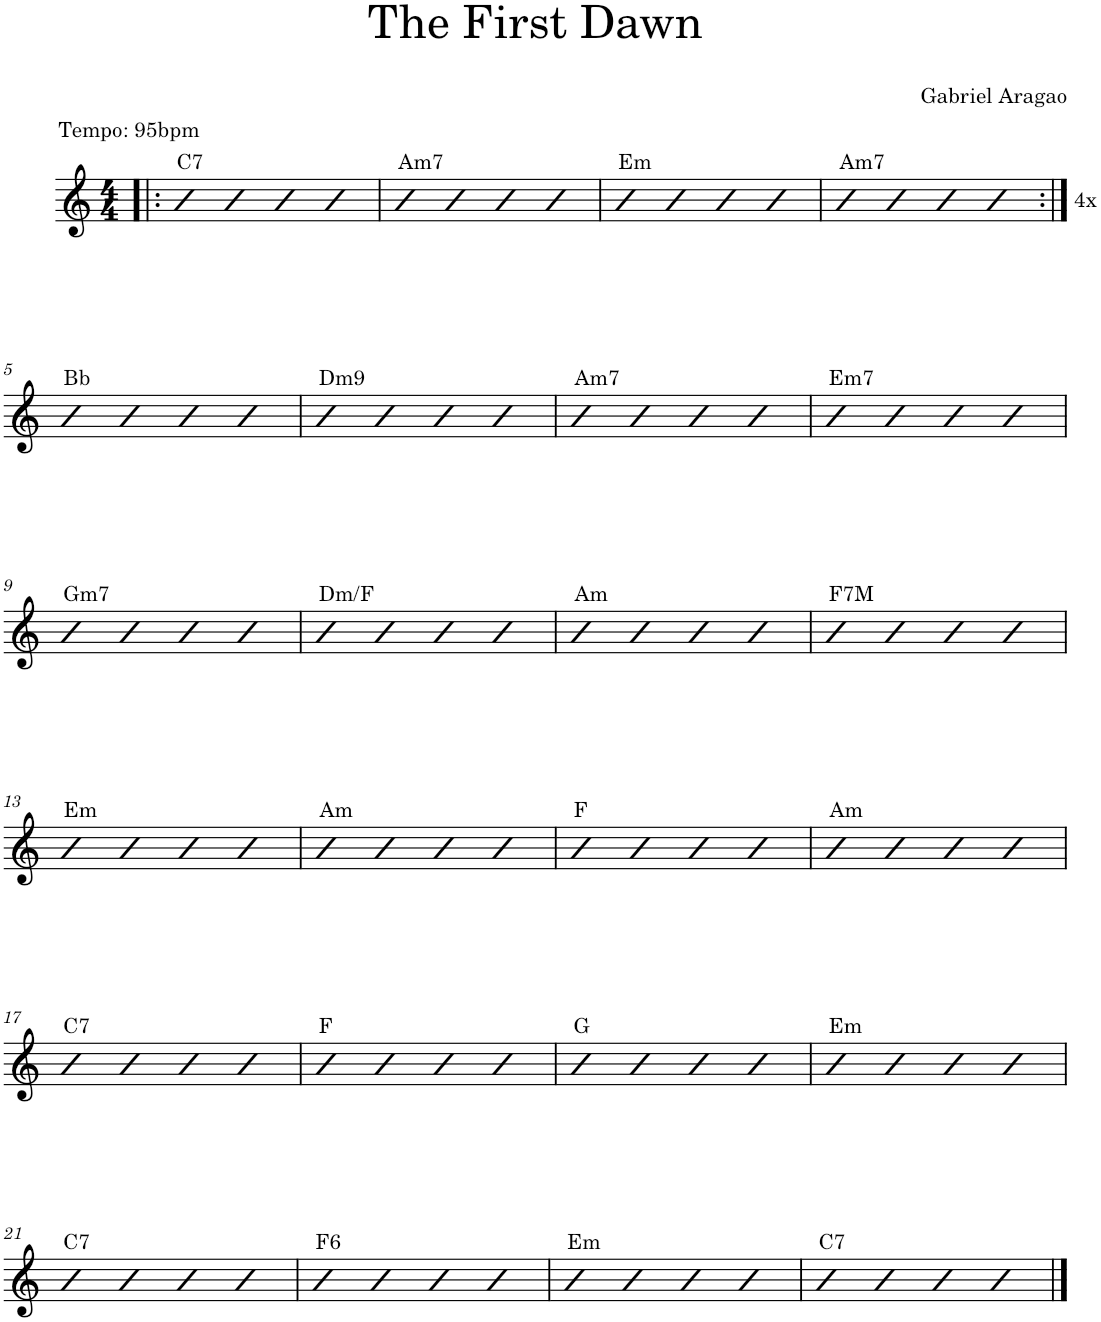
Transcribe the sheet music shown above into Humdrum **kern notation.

**kern
*part1
*staff1
*I"Piano
*I'Pno.
*clefG2
*k[]
*M4/4
=1!|:
!LO:TX:a:t=C7
4b
!LO:TX:a:t=Tempo&colon; 95bpm
4b
4b
4b
=2
!LO:TX:a:t=Am7
4b
4b
4b
4b
=3
!LO:TX:a:t=Em
4b
4b
4b
4b
=4
!LO:TX:a:t=Am7
4b
4b
4b
!LO:TX:a:t=4x
4b
!!LO:LB:g=z
=5:|!
!LO:TX:a:t=Bb
4b
4b
4b
4b
=6
!LO:TX:a:t=Dm9
4b
4b
4b
4b
=7
!LO:TX:a:t=Am7
4b
4b
4b
4b
=8
!LO:TX:a:t=Em7
4b
4b
4b
4b
!!LO:LB:g=z
=9
!LO:TX:a:t=Gm7
4b
4b
4b
4b
=10
!LO:TX:a:t=Dm/F
4b
4b
4b
4b
=11
!LO:TX:a:t=Am
4b
4b
4b
4b
=12
!LO:TX:a:t=F7M
4b
4b
4b
4b
!!LO:LB:g=z
=13
!LO:TX:a:t=Em
4b
4b
4b
4b
=14
!LO:TX:a:t=Am
4b
4b
4b
4b
=15
!LO:TX:a:t=F
4b
4b
4b
4b
=16
!LO:TX:a:t=Am
4b
4b
4b
4b
!!LO:LB:g=z
=17
!LO:TX:a:t=C7
4b
4b
4b
4b
=18
!LO:TX:a:t=F
4b
4b
4b
4b
=19
!LO:TX:a:t=G
4b
4b
4b
4b
=20
!LO:TX:a:t=Em
4b
4b
4b
4b
!!LO:LB:g=z
=21
!LO:TX:a:t=C7
4b
4b
4b
4b
=22
!LO:TX:a:t=F6
4b
4b
4b
4b
=23
!LO:TX:a:t=Em
4b
4b
4b
4b
=24
!LO:TX:a:t=C7
4b
4b
4b
4b
==
*-
